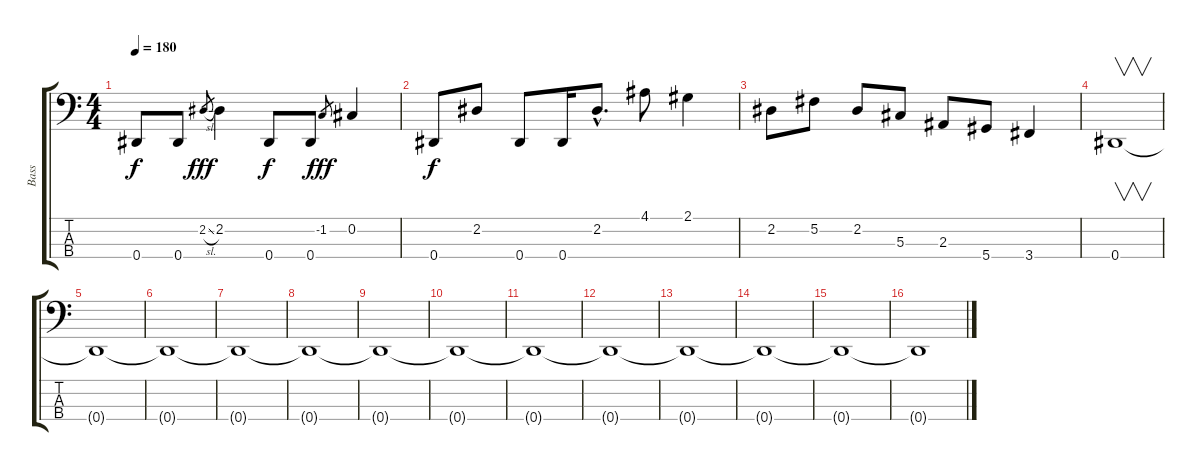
\track ("Bass" "Bass") {instrument electricbasspick}
\staff {score tabs}
\tuning (Gb2 Db2 Ab1 Eb1) {hide}
\ts (4 4)
\tempo 180
\clef f4
\ks c
0.4.8{dy f instrument electricbasspick} 0.4.8 2.2{sl}.8{gr dy fff} 2.2.4{instrument slapbass1} 0.4.8{dy f instrument electricbasspick} 0.4.8 -1.2.8{gr dy fff} 0.2.4{instrument slapbass1} |
0.4.8{dy f instrument slapbass1} 2.2.8 0.4.8 0.4.16 2.2{hac}.8{d} 4.1.8 2.1.4 |
2.2.8 5.2.8 2.2.8 5.3.8 2.3.8 5.4.8 3.4.4 |
0.4.1{v} |
0.4{t}.1 |
0.4{t}.1 |
0.4{t}.1 |
0.4{t}.1 |
0.4{t}.1 |
0.4{t}.1 |
0.4{t}.1 |
0.4{t}.1 |
0.4{t}.1 |
0.4{t}.1 |
0.4{t}.1 |
0.4{t}.1
